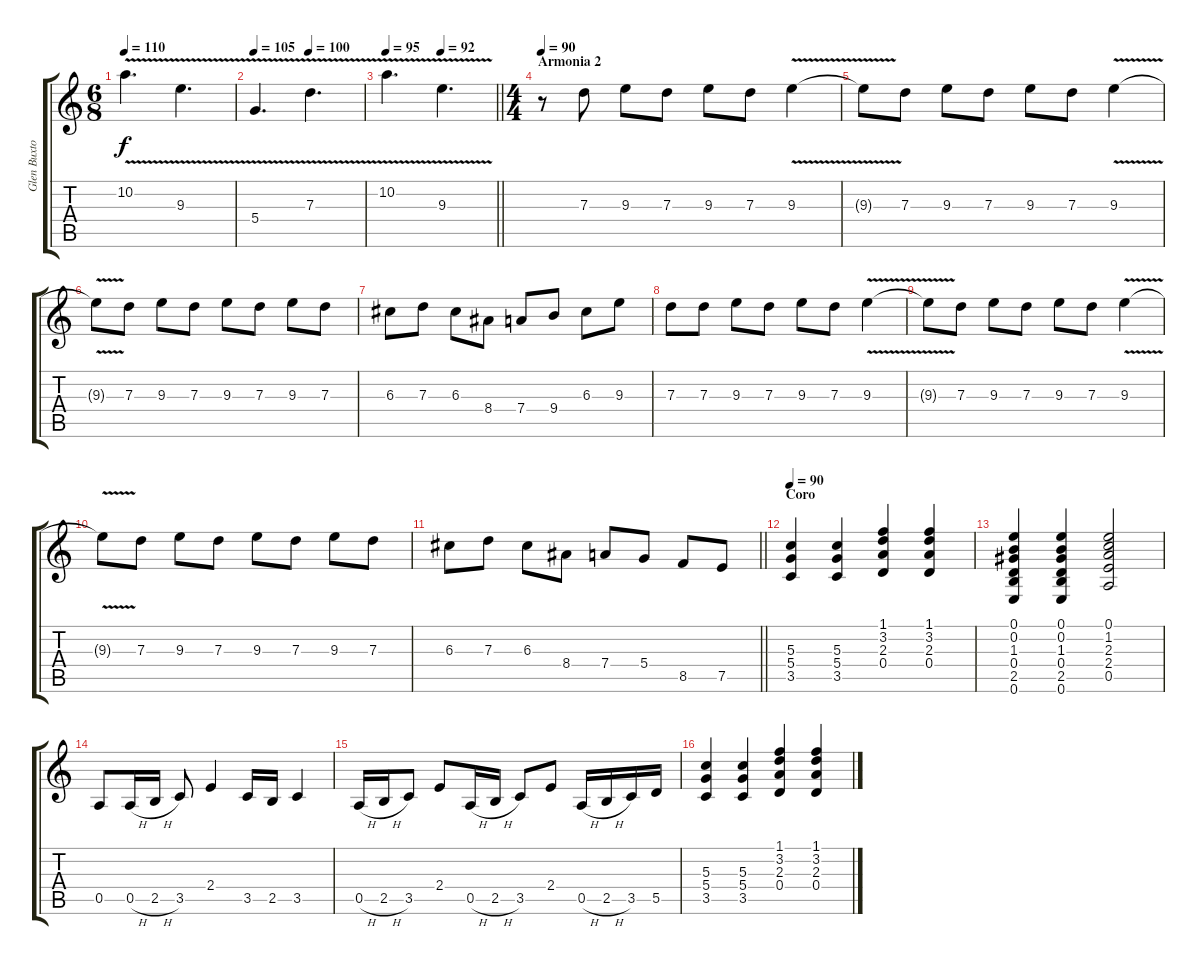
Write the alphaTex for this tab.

\track ("Glen Buxton" "Glen Buxto") {instrument overdrivenguitar}
\staff {score tabs}
\tuning (E4 B3 G3 D3 A2 E2) {hide}
\ts (6 8)
\tempo 110
\clef g2
\ks c
10.2{v}.4{d dy f} 9.3{v}.4{d} |
\tempo 105
\tempo (100 0.5)
5.4{v}.4{d} 7.3{v}.4{d} |
\tempo 95
\tempo (92 0.5)
\barLineRight lightlight
10.2{v}.4{d} 9.3{v}.4{d} |
\ts (4 4)
\section ("" "Armonia 2")
\tempo 90
r.8 7.3.8 9.3.8 7.3.8 9.3.8 7.3.8 9.3{v}.4 |
9.3{t}.8 7.3.8 9.3.8 7.3.8 9.3.8 7.3.8 9.3{v}.4 |
9.3{t}.8 7.3.8 9.3.8 7.3.8 9.3.8 7.3.8 9.3.8 7.3.8 |
6.3.8 7.3.8 6.3.8 8.4.8 7.4.8 9.4.8 6.3.8 9.3.8 |
7.3.8 7.3.8 9.3.8 7.3.8 9.3.8 7.3.8 9.3{v}.4 |
9.3{t}.8 7.3.8 9.3.8 7.3.8 9.3.8 7.3.8 9.3{v}.4 |
9.3{t}.8 7.3.8 9.3.8 7.3.8 9.3.8 7.3.8 9.3.8 7.3.8 |
\barLineRight lightlight
6.3.8 7.3.8 6.3.8 8.4.8 7.4.8 5.4.8 8.5.8 7.5.8 |
\section ("" "Coro")
\tempo 90
(5.3 5.4 3.5).4 (5.3 5.4 3.5).4 (1.1 3.2 2.3 0.4).4 (1.1 3.2 2.3 0.4).4 |
(0.1 0.2 1.3 0.4 2.5 0.6).4 (0.1 0.2 1.3 0.4 2.5 0.6).4 (0.1 1.2 2.3 2.4 0.5).2 |
0.5.8 0.5{h}.16 2.5{h}.16 3.5.8 2.4.4 3.5.16 2.5.16 3.5.4 |
0.5{h}.16 2.5{h}.16 3.5.8 2.4.8 0.5{h}.16 2.5{h}.16 3.5.8 2.4.8 0.5{h}.16 2.5{h}.16 3.5.16 5.5.16 |
(5.3 5.4 3.5).4 (5.3 5.4 3.5).4 (1.1 3.2 2.3 0.4).4 (1.1 3.2 2.3 0.4).4
